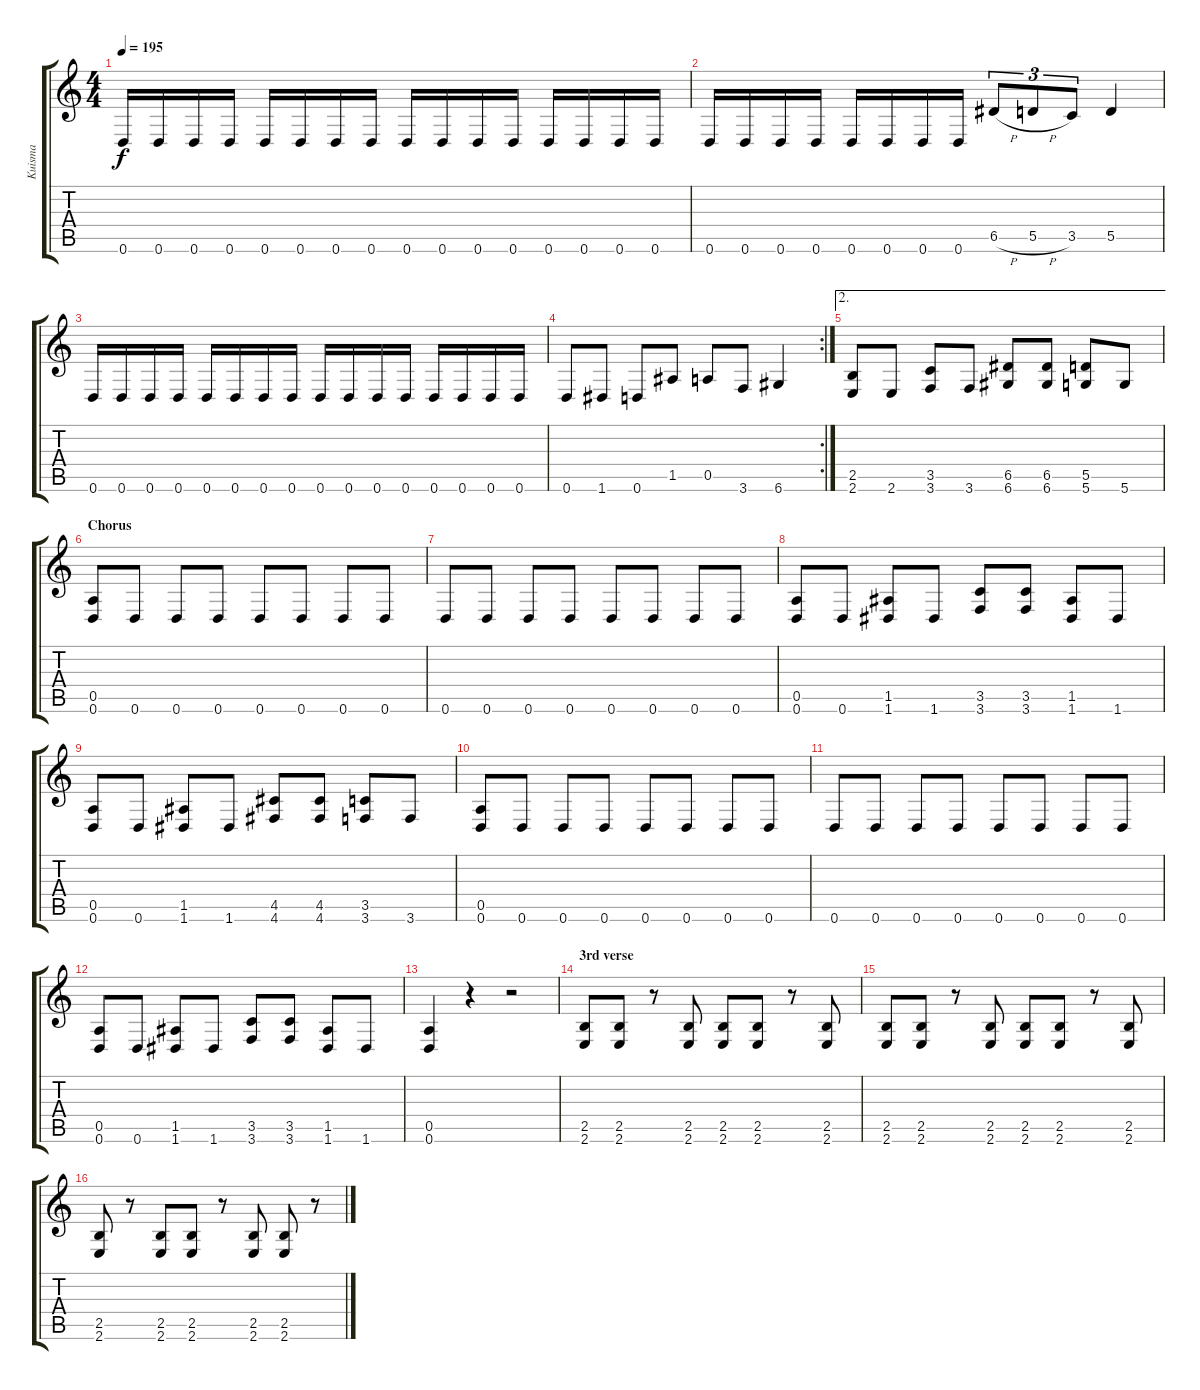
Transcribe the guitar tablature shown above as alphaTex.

\track ("Kuisma" "Kuisma") {instrument distortionguitar}
\staff {score tabs}
\tuning (E4 B3 G3 D3 A2 D2) {hide}
\ts (4 4)
\tempo 195
\clef g2
\ks c
0.6.16{dy f} 0.6.16 0.6.16 0.6.16 0.6.16 0.6.16 0.6.16 0.6.16 0.6.16 0.6.16 0.6.16 0.6.16 0.6.16 0.6.16 0.6.16 0.6.16 |
0.6.16 0.6.16 0.6.16 0.6.16 0.6.16 0.6.16 0.6.16 0.6.16 6.5{h}.8{tu (3 2)} 5.5{h}.8{tu (3 2)} 3.5.8{tu (3 2)} 5.5.4 |
0.6.16 0.6.16 0.6.16 0.6.16 0.6.16 0.6.16 0.6.16 0.6.16 0.6.16 0.6.16 0.6.16 0.6.16 0.6.16 0.6.16 0.6.16 0.6.16 |
\rc 2
0.6.8 1.6.8 0.6.8 1.5.8 0.5.8 3.6.8 6.6.4 |
\ae 2
(2.5 2.6).8 2.6.8 (3.5 3.6).8 3.6.8 (6.5 6.6).8 (6.5 6.6).8 (5.5 5.6).8 5.6.8 |
\section ("" "Chorus")
(0.5 0.6).8 0.6.8 0.6.8 0.6.8 0.6.8 0.6.8 0.6.8 0.6.8 |
0.6.8 0.6.8 0.6.8 0.6.8 0.6.8 0.6.8 0.6.8 0.6.8 |
(0.5 0.6).8 0.6.8 (1.5 1.6).8 1.6.8 (3.5 3.6).8 (3.5 3.6).8 (1.5 1.6).8 1.6.8 |
(0.5 0.6).8 0.6.8 (1.5 1.6).8 1.6.8 (4.5 4.6).8 (4.5 4.6).8 (3.5 3.6).8 3.6.8 |
(0.5 0.6).8 0.6.8 0.6.8 0.6.8 0.6.8 0.6.8 0.6.8 0.6.8 |
0.6.8 0.6.8 0.6.8 0.6.8 0.6.8 0.6.8 0.6.8 0.6.8 |
(0.5 0.6).8 0.6.8 (1.5 1.6).8 1.6.8 (3.5 3.6).8 (3.5 3.6).8 (1.5 1.6).8 1.6.8 |
(0.5 0.6).4 r.4 r.2 |
\section ("" "3rd verse")
(2.5 2.6).8 (2.5 2.6).8 r.8 (2.5 2.6).8 (2.5 2.6).8 (2.5 2.6).8 r.8 (2.5 2.6).8 |
(2.5 2.6).8 (2.5 2.6).8 r.8 (2.5 2.6).8 (2.5 2.6).8 (2.5 2.6).8 r.8 (2.5 2.6).8 |
(2.5 2.6).8 r.8 (2.5 2.6).8 (2.5 2.6).8 r.8 (2.5 2.6).8 (2.5 2.6).8 r.8
